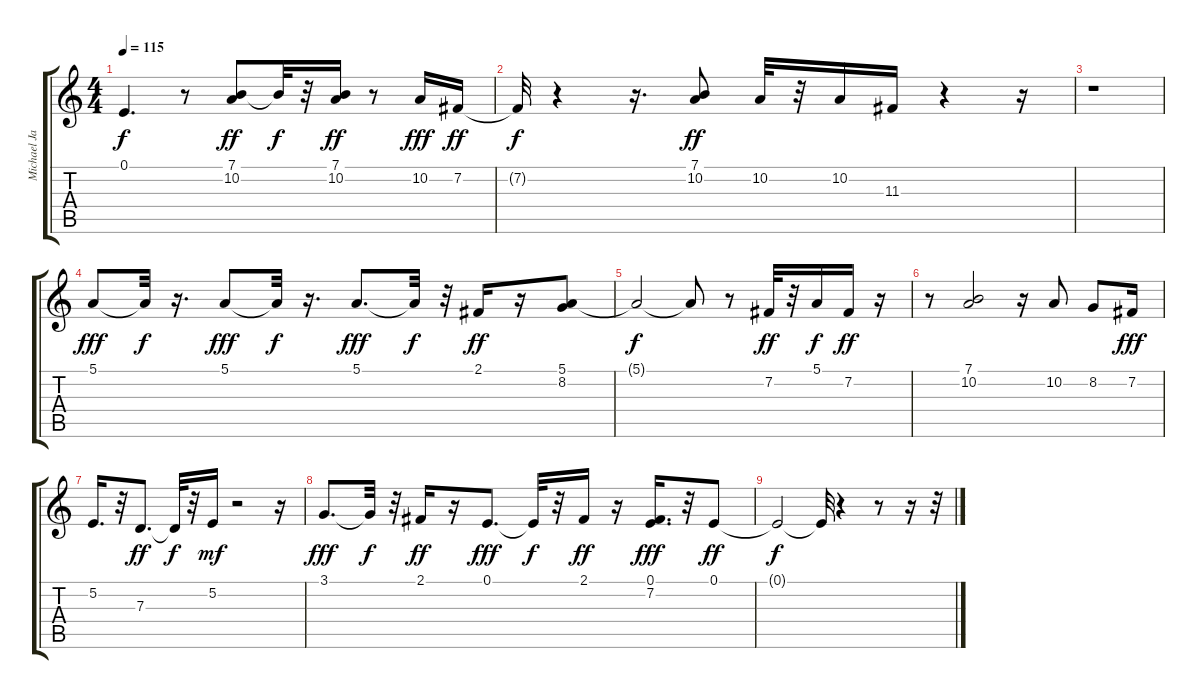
\track ("Michael Jackson" "Michael Ja") {instrument vibraphone}
\staff {score tabs}
\tuning (E4 B3 G3 D3 A2 E2) {hide}
\ts (4 4)
\tempo 115
\clef g2
\ks c
0.1{t}.4{d dy f} r.8 (7.1 10.2).8{dy ff} 7.1{t}.32{dy f} r.32 (7.1 10.2).16{dy ff} r.8 10.2.16{dy fff} 7.2.16{dy ff} |
7.2{t}.32{dy f} r.4 r.16{d} (7.1 10.2).8{dy ff} 10.2.32 r.32 10.2.16 11.3.16 r.4 r.16 |
r.1 |
5.1.8{dy fff} 5.1{t}.32{dy f} r.16{d} 5.1.8{dy fff} 5.1{t}.32{dy f} r.16{d} 5.1.8{d dy fff} 5.1{t}.32{dy f} r.32 2.1.16{dy ff} r.16 (5.1 8.2).8 |
5.1{t}.2{dy f} 5.1{t}.8 r.8 7.2.32{dy ff} r.32 5.1.16{dy f} 7.2.16{dy ff} r.16 |
r.8 (7.1 10.2).2 r.16 10.2.8 8.2.8 7.2.16{dy fff} |
5.2.16{d volume 0} r.32 7.3.8{d dy ff} 7.3{t}.32{dy f} r.32 5.2.16{dy mf} r.2 r.16 |
3.1.8{d dy fff} 3.1{t}.32{dy f} r.32 2.1.16{dy ff} r.16 0.1.8{d dy fff} 0.1{t}.32{dy f} r.32 2.1.16{dy ff} r.16 (0.1 7.2).16{d dy fff} r.32 0.1.8{dy ff} |
0.1{t}.2{dy f} 0.1{t}.32 r.4 r.8 r.16 r.32
